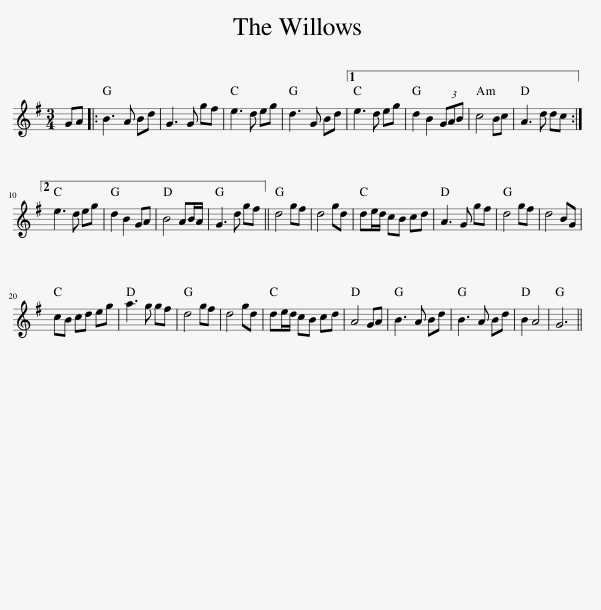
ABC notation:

X:1
L:1/8
M:3/4
I:linebreak $
K:G
V:1 treble
V:1
 GA |: B3 A Bd | G3 G gf | e3 d eg | d3 G Bd |1 %5
 e3 d eg | d2 B2 (3GAB | c4 Bc | A3 d dc :|2$ e3 d eg | %10
 d2 B2 GA | B4 AB/A/ | G3 d gf || d4 gf | d4 gd | %15
 de/d/ cB cd | A3 G gf | d4 gf | d4 BG |$ cB cd eg | %20
 a3 g gf | d4 gf | d4 gd | de/d/ cB cd | A4 GA | %25
 B3 A Bd | B3 A Bd | B2 A4 | G6 || %29
